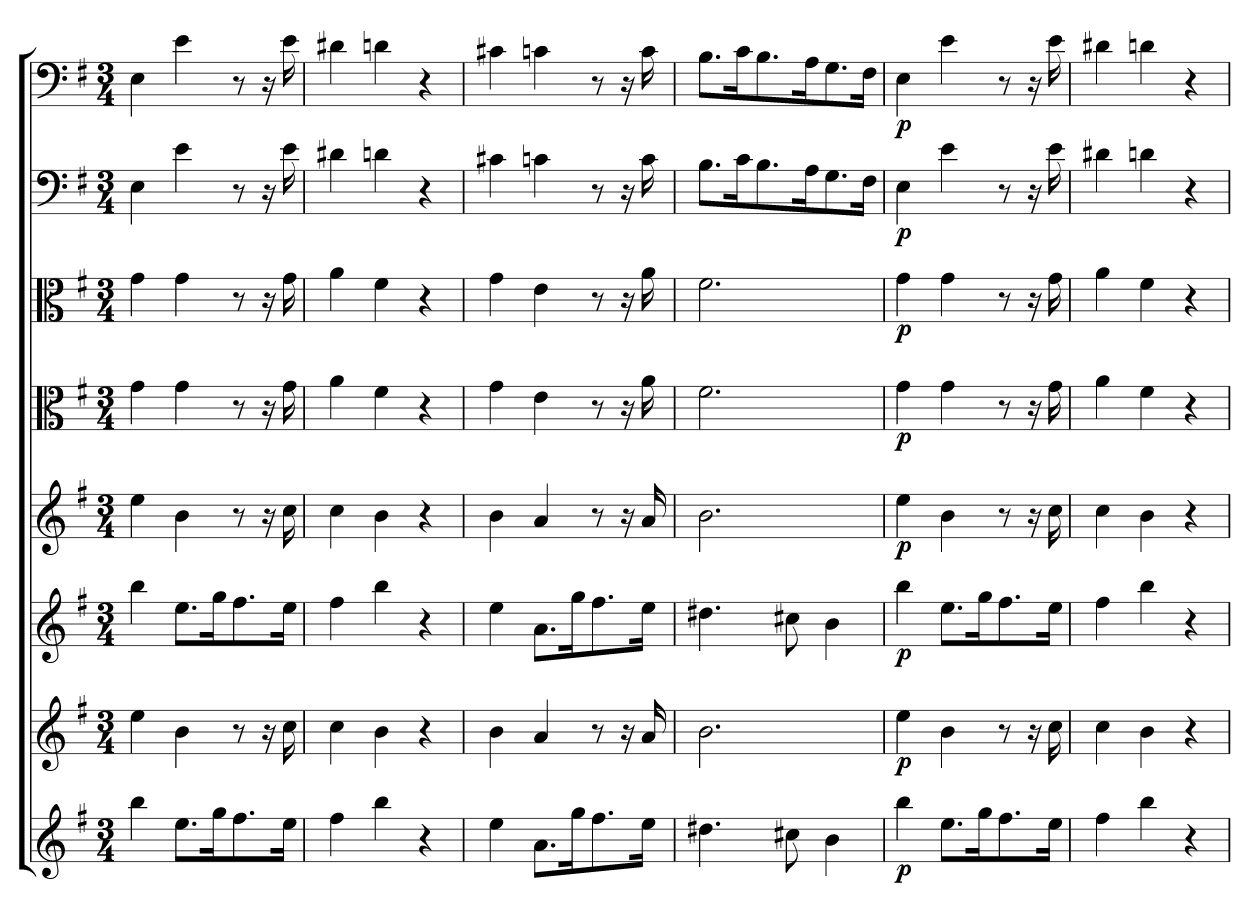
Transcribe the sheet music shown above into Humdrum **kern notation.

**kern	**dynam	**kern	**dynam	**kern	**dynam	**kern	**dynam	**kern	**dynam	**kern	**dynam	**kern	**dynam	**kern	**dynam
*part8	*part8	*part7	*part7	*part6	*part6	*part5	*part5	*part4	*part4	*part3	*part3	*part2	*part2	*part1	*part1
*staff8	*staff8	*staff7	*staff7	*staff6	*staff6	*staff5	*staff5	*staff4	*staff4	*staff3	*staff3	*staff2	*staff2	*staff1	*staff1
*clefG2	*	*clefG2	*	*clefG2	*	*clefG2	*	*clefC3	*	*clefC3	*	*clefF4	*	*clefF4	*
*k[f#]	*	*k[f#]	*	*k[f#]	*	*k[f#]	*	*k[f#]	*	*k[f#]	*	*k[f#]	*	*k[f#]	*
*e:	*	*e:	*	*e:	*	*e:	*	*e:	*	*e:	*	*e:	*	*e:	*
*M3/4	*	*M3/4	*	*M3/4	*	*M3/4	*	*M3/4	*	*M3/4	*	*M3/4	*	*M3/4	*
=1	=1	=1	=1	=1	=1	=1	=1	=1	=1	=1	=1	=1	=1	=1	=1
4bb\	.	4ee\	.	4bb\	.	4ee\	.	4g\	.	4g\	.	4E\	.	4E\	.
8.ee\L	.	4b\	.	8.ee\L	.	4b\	.	4g\	.	4g\	.	4e\	.	4e\	.
16gg\K	.	.	.	16gg\K	.	.	.	.	.	.	.	.	.	.	.
8.ff#\	.	8r	.	8.ff#\	.	8r	.	8r	.	8r	.	8r	.	8r	.
.	.	16r	.	.	.	16r	.	16r	.	16r	.	16r	.	16r	.
16ee\Jk	.	16cc\	.	16ee\Jk	.	16cc\	.	16g\	.	16g\	.	16e\	.	16e\	.
=2	=2	=2	=2	=2	=2	=2	=2	=2	=2	=2	=2	=2	=2	=2	=2
4ff#\	.	4cc\	.	4ff#\	.	4cc\	.	4a\	.	4a\	.	4d#X\	.	4d#X\	.
4bb\	.	4b\	.	4bb\	.	4b\	.	4f#\	.	4f#\	.	4dn\	.	4dn\	.
4r	.	4r	.	4r	.	4r	.	4r	.	4r	.	4r	.	4r	.
=3	=3	=3	=3	=3	=3	=3	=3	=3	=3	=3	=3	=3	=3	=3	=3
4ee\	.	4b\	.	4ee\	.	4b\	.	4g\	.	4g\	.	4c#X\	.	4c#X\	.
8.a\L	.	4a/	.	8.a\L	.	4a/	.	4e\	.	4e\	.	4cn\	.	4cn\	.
16gg\K	.	.	.	16gg\K	.	.	.	.	.	.	.	.	.	.	.
8.ff#\	.	8r	.	8.ff#\	.	8r	.	8r	.	8r	.	8r	.	8r	.
.	.	16r	.	.	.	16r	.	16r	.	16r	.	16r	.	16r	.
16ee\Jk	.	16a/	.	16ee\Jk	.	16a/	.	16a\	.	16a\	.	16c\	.	16c\	.
=4	=4	=4	=4	=4	=4	=4	=4	=4	=4	=4	=4	=4	=4	=4	=4
4.dd#X\	.	2.b\	.	4.dd#X\	.	2.b\	.	2.f#\	.	2.f#\	.	8.B\L	.	8.B\L	.
.	.	.	.	.	.	.	.	.	.	.	.	16c\K	.	16c\K	.
.	.	.	.	.	.	.	.	.	.	.	.	8.B\	.	8.B\	.
8cc#X\	.	.	.	8cc#X\	.	.	.	.	.	.	.	.	.	.	.
.	.	.	.	.	.	.	.	.	.	.	.	16A\K	.	16A\K	.
4b\	.	.	.	4b\	.	.	.	.	.	.	.	8.G\	.	8.G\	.
.	.	.	.	.	.	.	.	.	.	.	.	16F#\Jk	.	16F#\Jk	.
=5	=5	=5	=5	=5	=5	=5	=5	=5	=5	=5	=5	=5	=5	=5	=5
4bb\	p	4ee\	p	4bb\	p	4ee\	p	4g\	p	4g\	p	4E\	p	4E\	p
8.ee\L	.	4b\	.	8.ee\L	.	4b\	.	4g\	.	4g\	.	4e\	.	4e\	.
16gg\K	.	.	.	16gg\K	.	.	.	.	.	.	.	.	.	.	.
8.ff#\	.	8r	.	8.ff#\	.	8r	.	8r	.	8r	.	8r	.	8r	.
.	.	16r	.	.	.	16r	.	16r	.	16r	.	16r	.	16r	.
16ee\Jk	.	16cc\	.	16ee\Jk	.	16cc\	.	16g\	.	16g\	.	16e\	.	16e\	.
=6	=6	=6	=6	=6	=6	=6	=6	=6	=6	=6	=6	=6	=6	=6	=6
4ff#\	.	4cc\	.	4ff#\	.	4cc\	.	4a\	.	4a\	.	4d#X\	.	4d#X\	.
4bb\	.	4b\	.	4bb\	.	4b\	.	4f#\	.	4f#\	.	4dn\	.	4dn\	.
4r	.	4r	.	4r	.	4r	.	4r	.	4r	.	4r	.	4r	.
=	=	=	=	=	=	=	=	=	=	=	=	=	=	=	=
*-	*-	*-	*-	*-	*-	*-	*-	*-	*-	*-	*-	*-	*-	*-	*-
